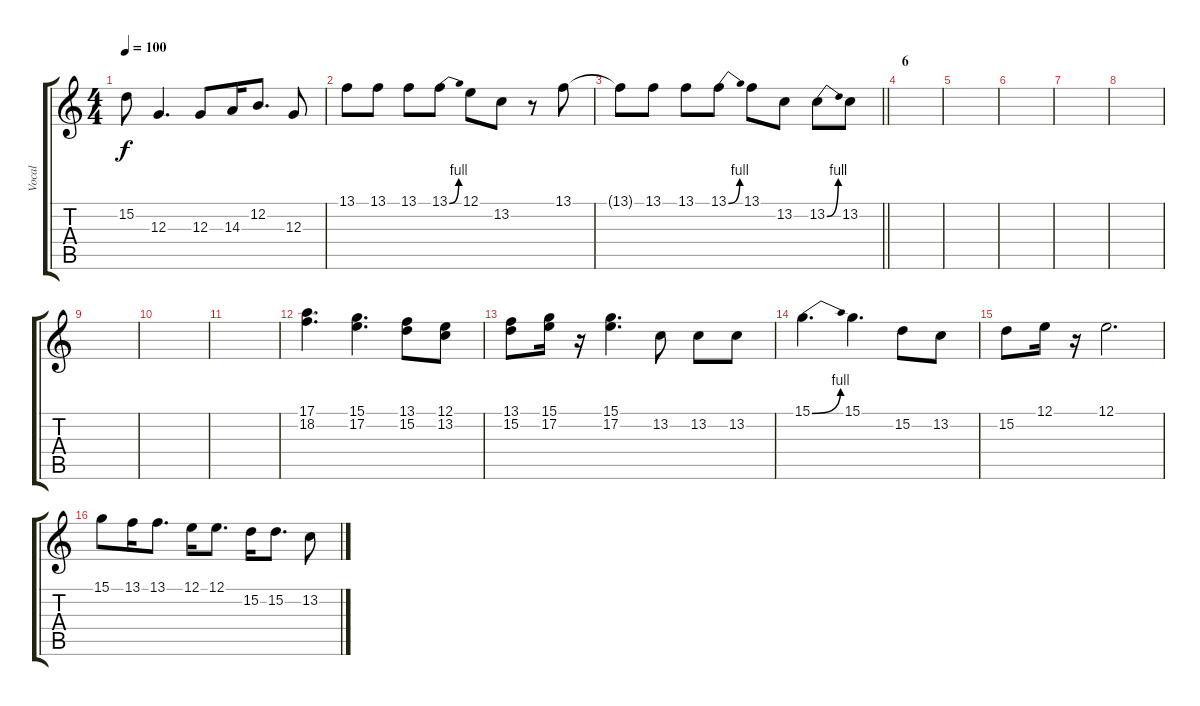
\track ("Vocal" "Vocal") {instrument violin}
\staff {score tabs}
\tuning (E4 B3 G3 D3 A2 E2) {hide}
\ts (4 4)
\tempo 100
\clef g2
\ks c
15.2{t}.8{dy f} 12.3.4{d} 12.3.8 14.3.16 12.2.8{d} 12.3.8 |
13.1.8 13.1.8 13.1.8 13.1{be (bend 0 0 60 4)}.8 12.1.8 13.2.8 r.8 13.1.8 |
\barLineRight lightlight
13.1{t}.8 13.1.8 13.1.8 13.1{be (bend 0 0 60 4)}.8 13.1.8 13.2.8 13.2{be (bend 0 0 60 4)}.8 13.2.8 |
\section ("" "6")
|
|
|
|
|
|
|
|
(17.1 18.2).4{d} (15.1 17.2).4{d} (13.1 15.2).8 (12.1 13.2).8 |
(13.1 15.2).8 (15.1 17.2).16 r.16 (15.1 17.2).4{d} 13.2.8 13.2.8 13.2.8 |
15.1{be (bend 0 0 60 4)}.4{d} 15.1.4{d} 15.2.8 13.2.8 |
15.2.8 12.1.16 r.16 12.1.2{d} |
15.1.8 13.1.16 13.1.8{d} 12.1.16 12.1.8{d} 15.2.16 15.2.8{d} 13.2.8
